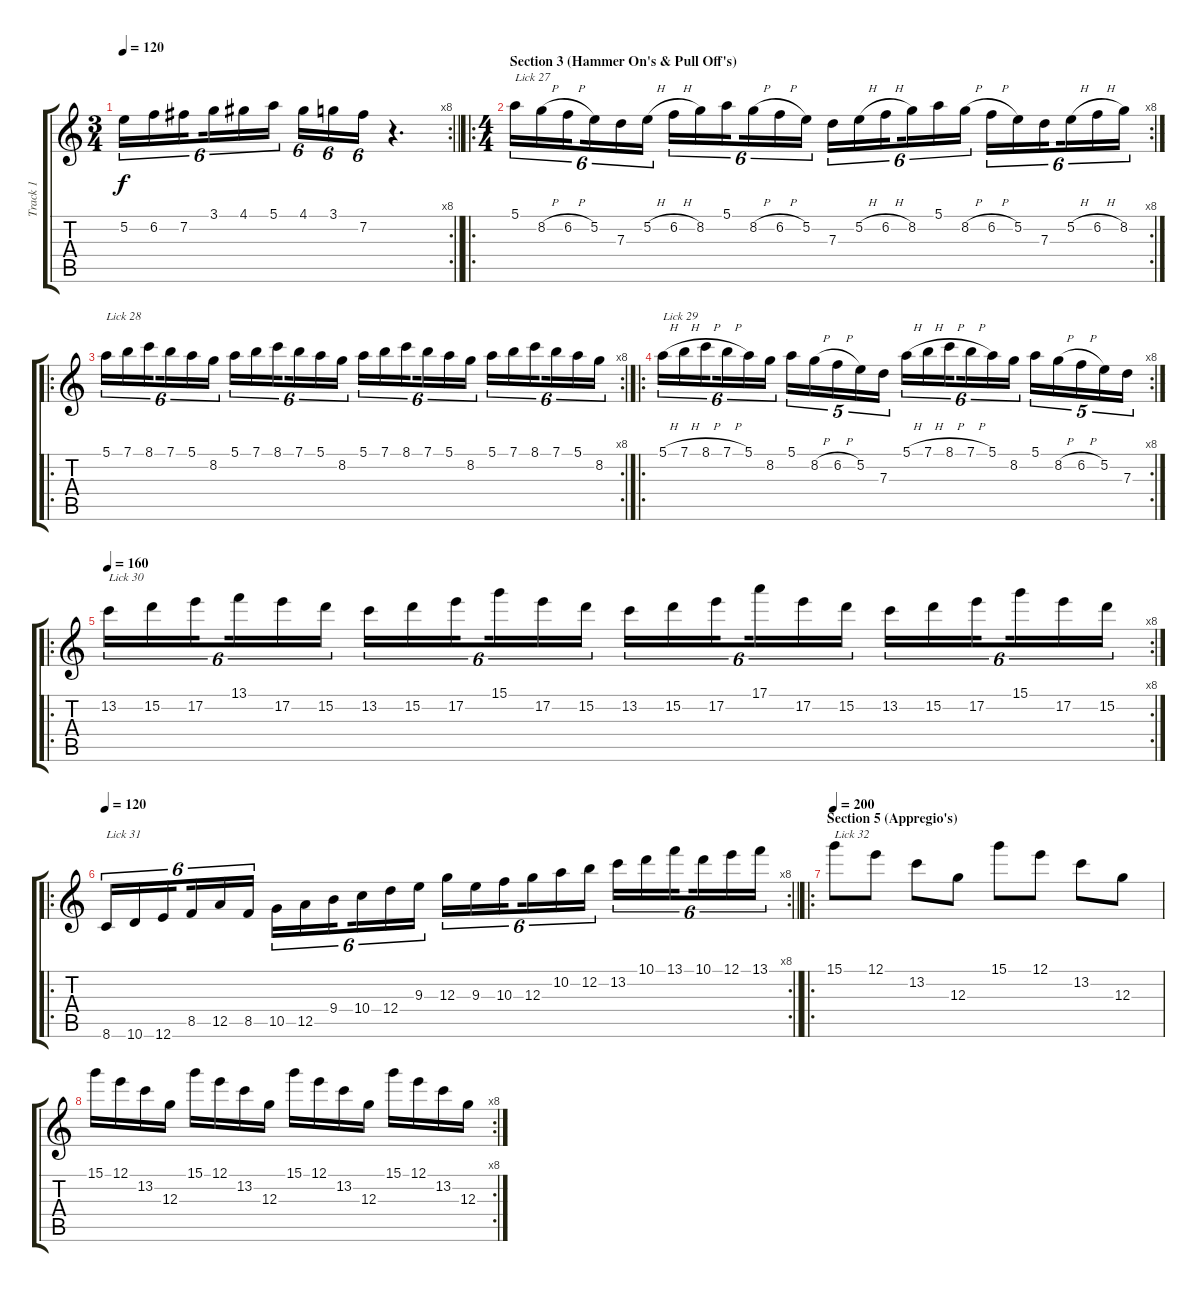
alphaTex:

\track ("Track 1" "Track 1") {instrument overdrivenguitar}
\staff {score tabs}
\tuning (E4 B3 G3 D3 A2 E2) {hide}
\rc 8
\ts (3 4)
\tempo 120
\clef g2
\barLineRight lightlight
\ks c
5.2.16{tu (6 4) dy f} 6.2.16{tu (6 4)} 7.2.16{tu (6 4) beam splitsecondary} 3.1.16{tu (6 4)} 4.1.16{tu (6 4)} 5.1.16{tu (6 4)} 4.1.16{tu (6 4)} 3.1.16{tu (6 4)} 7.2.16{tu (6 4)} r.4{d} |
\ro
\rc 8
\ts (4 4)
\section ("" "Section 3 (Hammer On's & Pull Off's)")
5.1.16{tu (6 4) txt "Lick 27"} 8.2{h}.16{tu (6 4)} 6.2{h}.16{tu (6 4) beam splitsecondary} 5.2.16{tu (6 4)} 7.3.16{tu (6 4)} 5.2{h}.16{tu (6 4)} 6.2{h}.16{tu (6 4)} 8.2.16{tu (6 4)} 5.1.16{tu (6 4) beam splitsecondary} 8.2{h}.16{tu (6 4)} 6.2{h}.16{tu (6 4)} 5.2.16{tu (6 4)} 7.3.16{tu (6 4)} 5.2{h}.16{tu (6 4)} 6.2{h}.16{tu (6 4) beam splitsecondary} 8.2.16{tu (6 4)} 5.1.16{tu (6 4)} 8.2{h}.16{tu (6 4)} 6.2{h}.16{tu (6 4)} 5.2.16{tu (6 4)} 7.3.16{tu (6 4) beam splitsecondary} 5.2{h}.16{tu (6 4)} 6.2{h}.16{tu (6 4)} 8.2.16{tu (6 4)} |
\ro
\rc 8
5.1.16{tu (6 4) txt "Lick 28"} 7.1.16{tu (6 4)} 8.1.16{tu (6 4) beam splitsecondary} 7.1.16{tu (6 4)} 5.1.16{tu (6 4)} 8.2.16{tu (6 4)} 5.1.16{tu (6 4)} 7.1.16{tu (6 4)} 8.1.16{tu (6 4) beam splitsecondary} 7.1.16{tu (6 4)} 5.1.16{tu (6 4)} 8.2.16{tu (6 4)} 5.1.16{tu (6 4)} 7.1.16{tu (6 4)} 8.1.16{tu (6 4) beam splitsecondary} 7.1.16{tu (6 4)} 5.1.16{tu (6 4)} 8.2.16{tu (6 4)} 5.1.16{tu (6 4)} 7.1.16{tu (6 4)} 8.1.16{tu (6 4) beam splitsecondary} 7.1.16{tu (6 4)} 5.1.16{tu (6 4)} 8.2.16{tu (6 4)} |
\ro
\rc 8
5.1{h}.16{tu (6 4) txt "Lick 29"} 7.1{h}.16{tu (6 4)} 8.1{h}.16{tu (6 4) beam splitsecondary} 7.1{h}.16{tu (6 4)} 5.1.16{tu (6 4)} 8.2.16{tu (6 4)} 5.1.16{tu (5 4)} 8.2{h}.16{tu (5 4)} 6.2{h}.16{tu (5 4)} 5.2.16{tu (5 4)} 7.3.16{tu (5 4)} 5.1{h}.16{tu (6 4)} 7.1{h}.16{tu (6 4)} 8.1{h}.16{tu (6 4) beam splitsecondary} 7.1{h}.16{tu (6 4)} 5.1.16{tu (6 4)} 8.2.16{tu (6 4)} 5.1.16{tu (5 4)} 8.2{h}.16{tu (5 4)} 6.2{h}.16{tu (5 4)} 5.2.16{tu (5 4)} 7.3.16{tu (5 4)} |
\ro
\rc 8
\tempo 160
13.2.16{tu (6 4) txt "Lick 30"} 15.2.16{tu (6 4)} 17.2.16{tu (6 4) beam splitsecondary} 13.1.16{tu (6 4)} 17.2.16{tu (6 4)} 15.2.16{tu (6 4)} 13.2.16{tu (6 4)} 15.2.16{tu (6 4)} 17.2.16{tu (6 4) beam splitsecondary} 15.1.16{tu (6 4)} 17.2.16{tu (6 4)} 15.2.16{tu (6 4)} 13.2.16{tu (6 4)} 15.2.16{tu (6 4)} 17.2.16{tu (6 4) beam splitsecondary} 17.1.16{tu (6 4)} 17.2.16{tu (6 4)} 15.2.16{tu (6 4)} 13.2.16{tu (6 4)} 15.2.16{tu (6 4)} 17.2.16{tu (6 4) beam splitsecondary} 15.1.16{tu (6 4)} 17.2.16{tu (6 4)} 15.2.16{tu (6 4)} |
\ro
\rc 8
\tempo 120
\barLineRight lightlight
8.6.16{tu (6 4) txt "Lick 31"} 10.6.16{tu (6 4)} 12.6.16{tu (6 4) beam splitsecondary} 8.5.16{tu (6 4)} 12.5.16{tu (6 4)} 8.5.16{tu (6 4)} 10.5.16{tu (6 4)} 12.5.16{tu (6 4)} 9.4.16{tu (6 4) beam splitsecondary} 10.4.16{tu (6 4)} 12.4.16{tu (6 4)} 9.3.16{tu (6 4)} 12.3.16{tu (6 4)} 9.3.16{tu (6 4)} 10.3.16{tu (6 4) beam splitsecondary} 12.3.16{tu (6 4)} 10.2.16{tu (6 4)} 12.2.16{tu (6 4)} 13.2.16{tu (6 4)} 10.1.16{tu (6 4)} 13.1.16{tu (6 4) beam splitsecondary} 10.1.16{tu (6 4)} 12.1.16{tu (6 4)} 13.1.16{tu (6 4)} |
\ro
\section ("" "Section 5 (Appregio's)")
\tempo 200
15.1.8{txt "Lick 32"} 12.1.8 13.2.8 12.3.8 15.1.8 12.1.8 13.2.8 12.3.8 |
\rc 8
15.1.16 12.1.16 13.2.16 12.3.16 15.1.16 12.1.16 13.2.16 12.3.16 15.1.16 12.1.16 13.2.16 12.3.16 15.1.16 12.1.16 13.2.16 12.3.16
